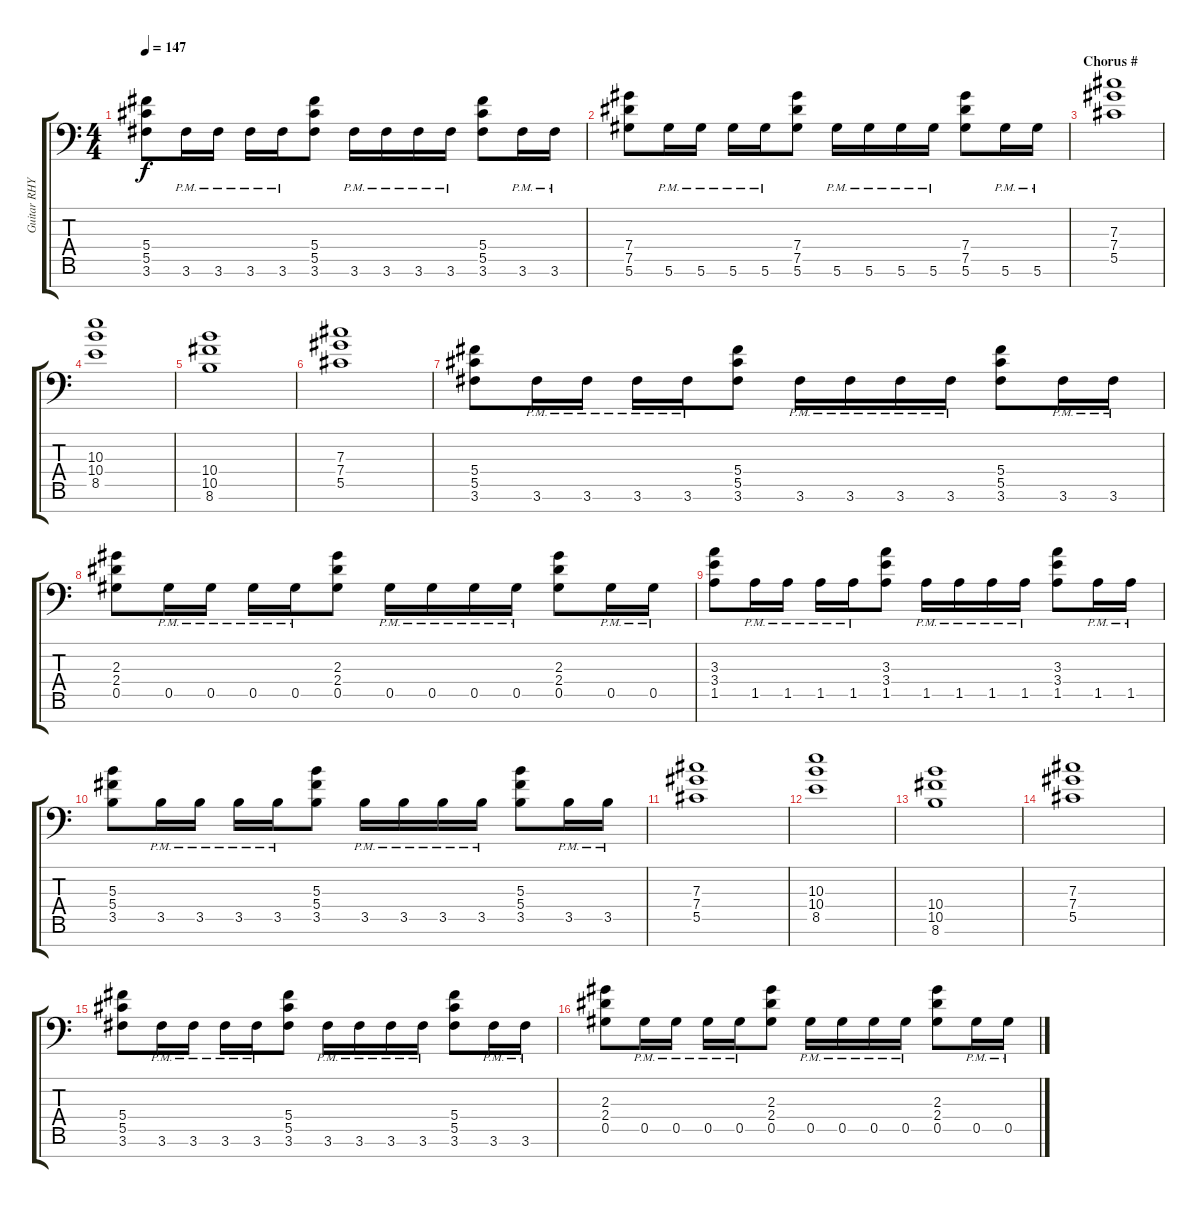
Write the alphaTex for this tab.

\track ("Guitar RHYTHM 7string" "Guitar RHY") {instrument distortionguitar}
\staff {score tabs}
\tuning (Eb4 Bb3 Gb3 Db3 Ab2 Eb2 Bb1) {hide}
\ts (4 4)
\tempo 147
\clef f4
\ks c
(5.4 5.5 3.6).8{dy f} 3.6{pm}.16 3.6{pm}.16 3.6{pm}.16 3.6{pm}.16 (5.4 5.5 3.6).8 3.6{pm}.16 3.6{pm}.16 3.6{pm}.16 3.6{pm}.16 (5.4 5.5 3.6).8 3.6{pm}.16 3.6{pm}.16 |
(7.4 7.5 5.6).8 5.6{pm}.16 5.6{pm}.16 5.6{pm}.16 5.6{pm}.16 (7.4 7.5 5.6).8 5.6{pm}.16 5.6{pm}.16 5.6{pm}.16 5.6{pm}.16 (7.4 7.5 5.6).8 5.6{pm}.16 5.6{pm}.16 |
\section ("" "Chorus #")
(7.3 7.4 5.5).1 |
(10.3 10.4 8.5).1 |
(10.4 10.5 8.6).1 |
(7.3 7.4 5.5).1 |
(5.4 5.5 3.6).8 3.6{pm}.16 3.6{pm}.16 3.6{pm}.16 3.6{pm}.16 (5.4 5.5 3.6).8 3.6{pm}.16 3.6{pm}.16 3.6{pm}.16 3.6{pm}.16 (5.4 5.5 3.6).8 3.6{pm}.16 3.6{pm}.16 |
(2.3 2.4 0.5).8 0.5{pm}.16 0.5{pm}.16 0.5{pm}.16 0.5{pm}.16 (2.3 2.4 0.5).8 0.5{pm}.16 0.5{pm}.16 0.5{pm}.16 0.5{pm}.16 (2.3 2.4 0.5).8 0.5{pm}.16 0.5{pm}.16 |
(3.3 3.4 1.5).8 1.5{pm}.16 1.5{pm}.16 1.5{pm}.16 1.5{pm}.16 (3.3 3.4 1.5).8 1.5{pm}.16 1.5{pm}.16 1.5{pm}.16 1.5{pm}.16 (3.3 3.4 1.5).8 1.5{pm}.16 1.5{pm}.16 |
(5.3 5.4 3.5).8 3.5{pm}.16 3.5{pm}.16 3.5{pm}.16 3.5{pm}.16 (5.3 5.4 3.5).8 3.5{pm}.16 3.5{pm}.16 3.5{pm}.16 3.5{pm}.16 (5.3 5.4 3.5).8 3.5{pm}.16 3.5{pm}.16 |
(7.3 7.4 5.5).1 |
(10.3 10.4 8.5).1 |
(10.4 10.5 8.6).1 |
(7.3 7.4 5.5).1 |
(5.4 5.5 3.6).8 3.6{pm}.16 3.6{pm}.16 3.6{pm}.16 3.6{pm}.16 (5.4 5.5 3.6).8 3.6{pm}.16 3.6{pm}.16 3.6{pm}.16 3.6{pm}.16 (5.4 5.5 3.6).8 3.6{pm}.16 3.6{pm}.16 |
(2.3 2.4 0.5).8 0.5{pm}.16 0.5{pm}.16 0.5{pm}.16 0.5{pm}.16 (2.3 2.4 0.5).8 0.5{pm}.16 0.5{pm}.16 0.5{pm}.16 0.5{pm}.16 (2.3 2.4 0.5).8 0.5{pm}.16 0.5{pm}.16
